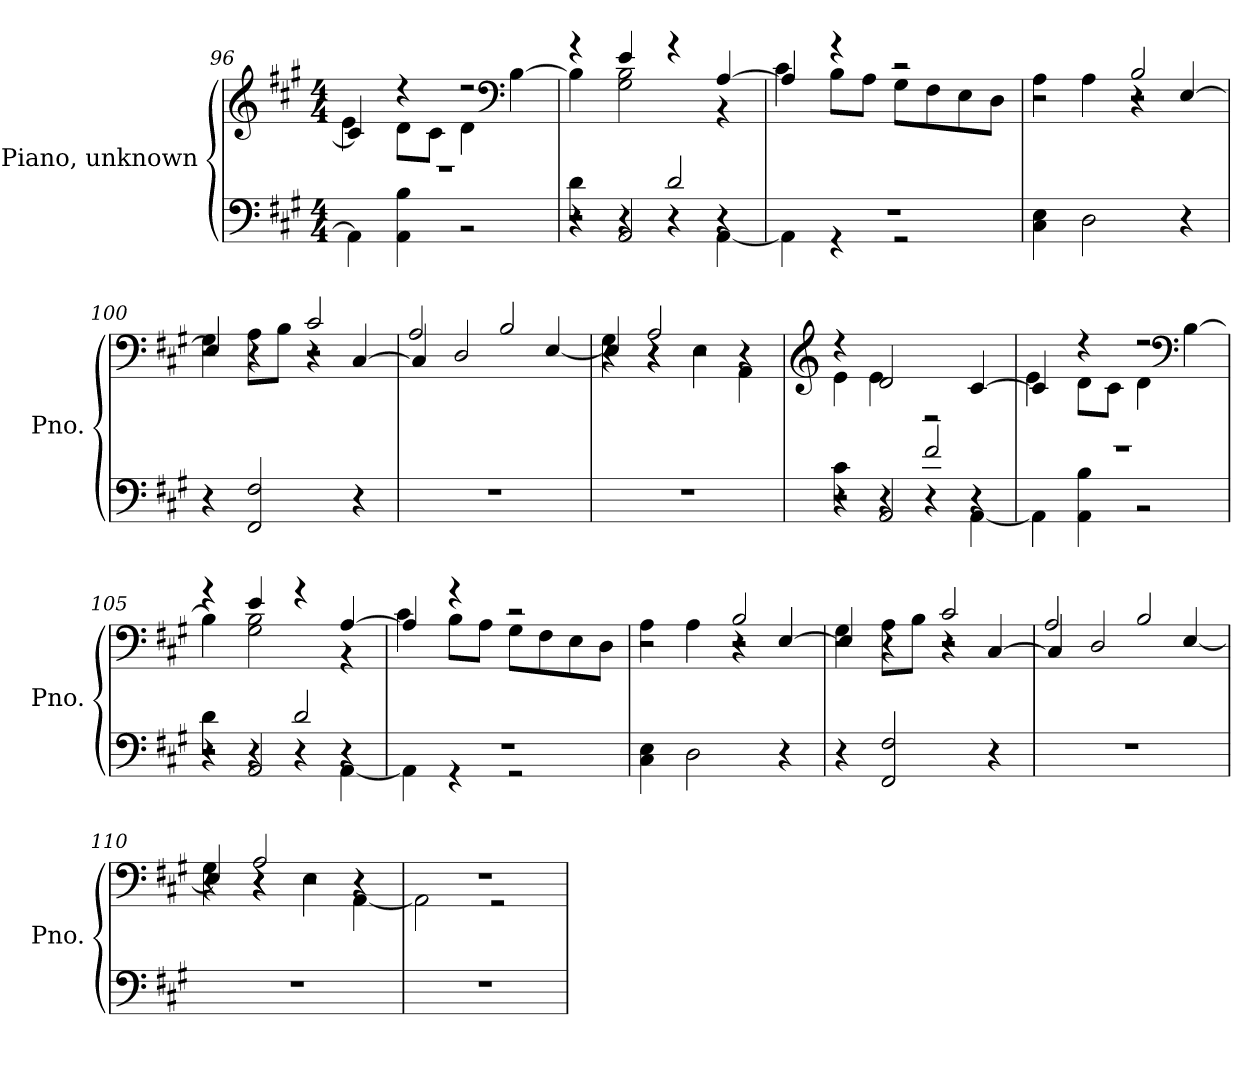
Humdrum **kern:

**kern	**kern
*part1	*part1
*staff2	*staff1
*I"Piano, unknown	*
*I'Pno.	*
*clefF4	*clefG2
*k[f#c#g#]	*k[f#c#g#]
*M4/4	*M4/4
=96	=96
*^	*^
1r	4AA\]	4c#/]	4e\
.	4AA\ 4B\	4r	8d\L
.	.	.	8c#\J
.	2r	2r	4d\
*	*	*clefF4	*
.	.	.	[4B\
=97	=97	=97	=97
*	*^	*	*
2r	4d\	4r	4r	4B\]
.	4r	2AA/	4e/	2G#\ 2B\
2d/	4r	.	4r	.
.	[4AA\	4r	[4A/	4r
*	*v	*v	*	*
=98	=98	=98	=98
1r	4AA\]	4A/]	4c#\
.	4r	4r	8B\L
.	.	.	8A\J
.	2r	2r	8G#\L
.	.	.	8F#\
.	.	.	8E\
.	.	.	8D\J
*v	*v	*	*
=99	=99	=99
*	*	*^
4C#\ 4E\	2r	4A\	2r
2D\	.	4A\	.
.	2B/	2r	4r
4r	.	.	[4E/
!!LO:PB:g=z	!!	!!
=100	=100	=100	=100
4r	2r	4G#\	4E/]
2FF#/ 2F#/	.	8A\L	4r
.	.	8B\J	.
.	2c#/	2r	4r
4r	.	.	[4C#/
*	*	*v	*v
=101	=101	=101
1r	2A/	4C#/]
.	.	2D/
.	2B/	.
.	.	[4E/
=102	=102	=102
*	*	*^
1r	4r	4G#\	4E/]
.	2A/	4r	4r
.	.	4E\	2r
.	4r	4AA\	.
*	*v	*v	*v
=103	=103
*	*clefG2
*^	*^
*	*^	*	*
2r	4c#\	4r	4r	4e\
.	4r	2AA/	2d/	4e\
2f#/	4r	.	.	2r
.	[4AA\	4r	[4c#/	.
*	*v	*v	*	*
=104	=104	=104	=104
1r	4AA\]	4c#/]	4e\
.	4AA\ 4B\	4r	8d\L
.	.	.	8c#\J
.	2r	2r	4d\
*	*	*clefF4	*
.	.	.	[4B\
=105	=105	=105	=105
*	*^	*	*
2r	4d\	4r	4r	4B\]
.	4r	2AA/	4e/	2G#\ 2B\
2d/	4r	.	4r	.
.	[4AA\	4r	[4A/	4r
*	*v	*v	*	*
!!LO:LB:g=z	!!
=106	=106	=106	=106
1r	4AA\]	4A/]	4c#\
.	4r	4r	8B\L
.	.	.	8A\J
.	2r	2r	8G#\L
.	.	.	8F#\
.	.	.	8E\
.	.	.	8D\J
*v	*v	*	*
=107	=107	=107
*	*	*^
4C#\ 4E\	2r	4A\	2r
2D\	.	4A\	.
.	2B/	2r	4r
4r	.	.	[4E/
=108	=108	=108	=108
4r	2r	4G#\	4E/]
2FF#/ 2F#/	.	8A\L	4r
.	.	8B\J	.
.	2c#/	2r	4r
4r	.	.	[4C#/
*	*	*v	*v
=109	=109	=109
1r	2A/	4C#/]
.	.	2D/
.	2B/	.
.	.	[4E/
=110	=110	=110
*	*	*^
1r	4r	4G#\	4E/]
.	2A/	4r	4r
.	.	4E\	2r
.	4r	[4AA\	.
*	*	*v	*v
=111	=111	=111
1r	1r	2AA\]
.	.	2r
*	*v	*v
=	=
*-	*-
